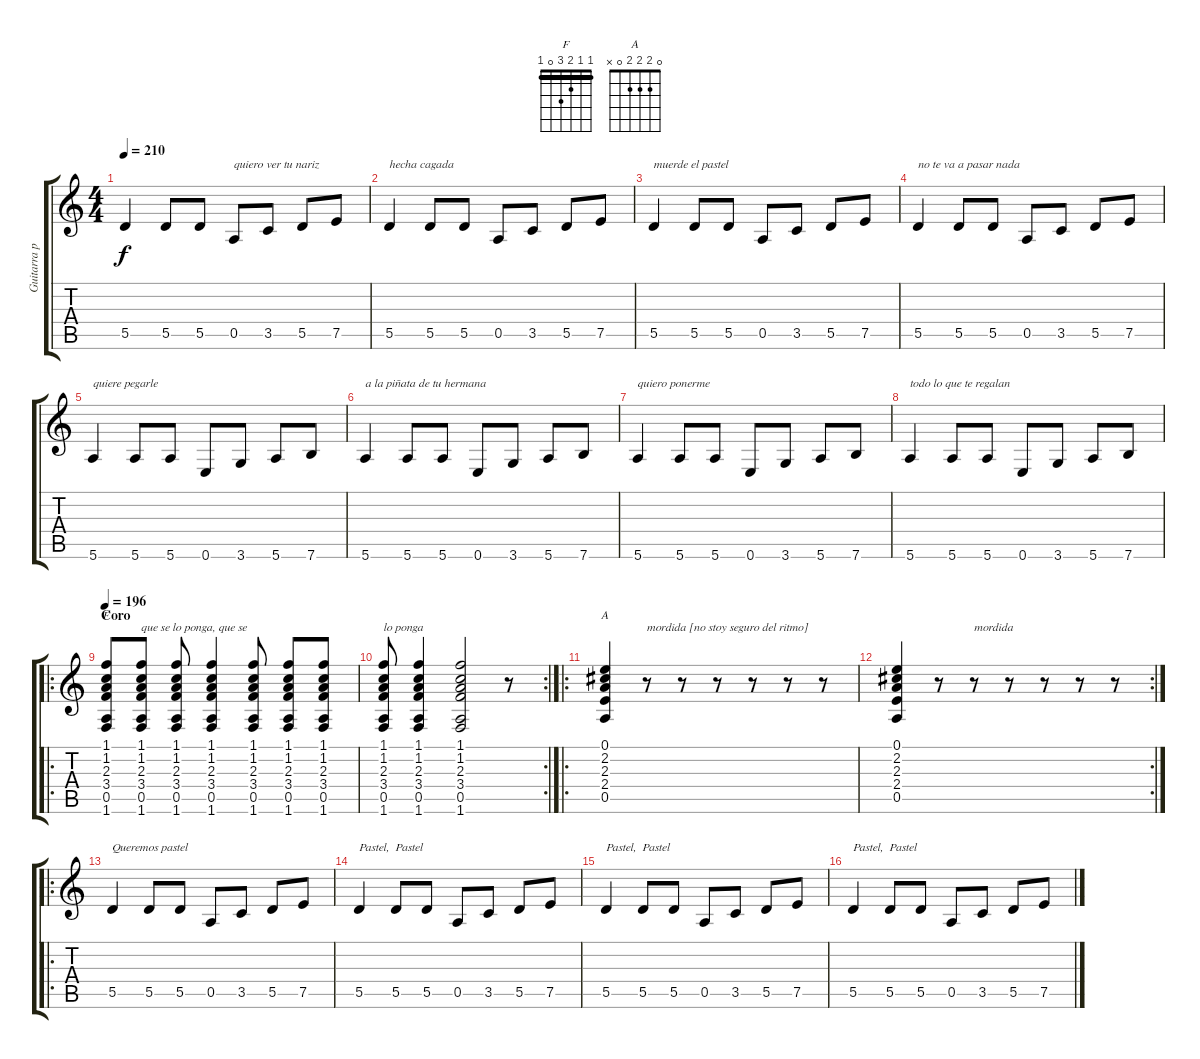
\track ("Guitarra principal" "Guitarra p") {instrument distortionguitar}
\staff {score tabs}
\tuning (E4 B3 G3 D3 A2 E2) {hide}
\chord ("F" 1 1 2 3 0 1) {barre 1}
\chord ("A" 0 2 2 2 0 x)
\ts (4 4)
\tempo 210
\clef g2
\ks c
5.5.4{dy f} 5.5.8 5.5.8 0.5.8{txt "quiero ver tu nariz"} 3.5.8 5.5.8 7.5.8 |
5.5.4{txt "hecha cagada"} 5.5.8 5.5.8 0.5.8 3.5.8 5.5.8 7.5.8 |
5.5.4{txt "muerde el pastel"} 5.5.8 5.5.8 0.5.8 3.5.8 5.5.8 7.5.8 |
5.5.4{txt "no te va a pasar nada"} 5.5.8 5.5.8 0.5.8 3.5.8 5.5.8 7.5.8 |
5.6.4{txt "quiere pegarle"} 5.6.8 5.6.8 0.6.8 3.6.8 5.6.8 7.6.8 |
5.6.4{txt "a la piñata de tu hermana"} 5.6.8 5.6.8 0.6.8 3.6.8 5.6.8 7.6.8 |
5.6.4{txt "quiero ponerme"} 5.6.8 5.6.8 0.6.8 3.6.8 5.6.8 7.6.8 |
5.6.4{txt "todo lo que te regalan"} 5.6.8 5.6.8 0.6.8 3.6.8 5.6.8 7.6.8 |
\ro
\section ("" "Coro")
\tempo 196
(1.1 1.2 2.3 3.4 0.5 1.6).8{ch "F" instrument distortionguitar} (1.1 1.2 2.3 3.4 0.5 1.6).8{txt "que se lo ponga, que se"} (1.1 1.2 2.3 3.4 0.5 1.6).8 (1.1 1.2 2.3 3.4 0.5 1.6).4 (1.1 1.2 2.3 3.4 0.5 1.6).8 (1.1 1.2 2.3 3.4 0.5 1.6).8 (1.1 1.2 2.3 3.4 0.5 1.6).8 |
\rc 2
(1.1 1.2 2.3 3.4 0.5 1.6).8{txt "lo ponga"} (1.1 1.2 2.3 3.4 0.5 1.6).4 (1.1 1.2 2.3 3.4 0.5 1.6).2 r.8 |
\ro
(0.1 2.2 2.3 2.4 0.5).4{ch "A"} r.8{txt "mordida [no stoy seguro del ritmo]"} r.8 r.8 r.8 r.8 r.8 |
\rc 2
(0.1 2.2 2.3 2.4 0.5).4 r.8 r.8{txt "mordida"} r.8 r.8 r.8 r.8 |
\ro
5.5.4{txt "Queremos pastel"} 5.5.8 5.5.8 0.5.8 3.5.8 5.5.8 7.5.8 |
5.5.4{txt "Pastel,  Pastel"} 5.5.8 5.5.8 0.5.8 3.5.8 5.5.8 7.5.8 |
5.5.4{txt "Pastel,  Pastel"} 5.5.8 5.5.8 0.5.8 3.5.8 5.5.8 7.5.8 |
5.5.4{txt "Pastel,  Pastel"} 5.5.8 5.5.8 0.5.8 3.5.8 5.5.8 7.5.8
